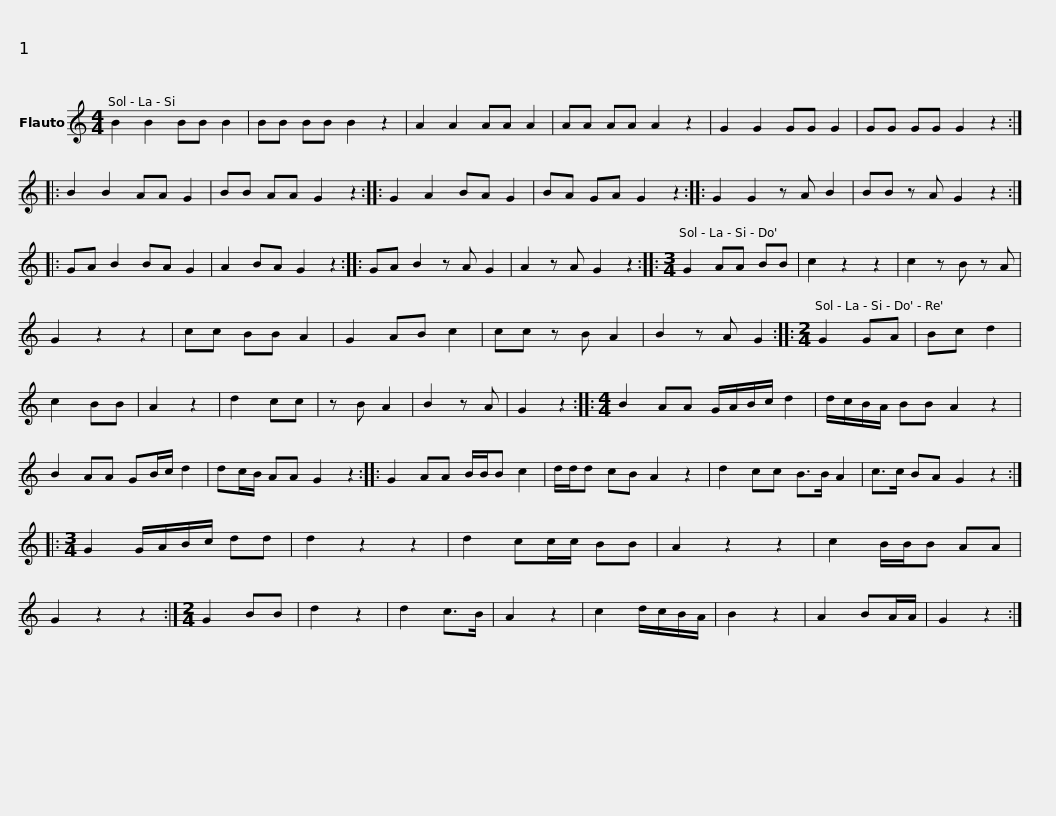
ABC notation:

X:1
L:1/8
M:4/4
I:linebreak $
K:C
V:1 treble
V:1
 B2 B2 BB B2 | BB BB B2 z2 | A2 A2 AA A2 | AA AA A2 z2 | G2 G2 GG G2 | %5
 GG GG G2 z2 ::$ B2 B2 AA G2 | BB AA G2 z2 :: G2 A2 BA G2 | BA GA G2 z2 :: %10
 G2 G2 z A B2 | BB z A G2 z2 :: GA B2 BA G2 |$ A2 BA G2 z2 :: GA B2 z A G2 | %15
 A2 z A G2 z2 ::[M:3/4] G2 AA BB | c2 z2 z2 | c2 z B z A | G2 z2 z2 | %20
 cc BB A2 |$ G2 AB c2 | cc z B A2 | B2 z A G2 ::[M:2/4] G2 GA | %25
 Bc d2 | c2 BB | A2 z2 | d2 cc | z B A2 | %30
 B2 z A | G2 z2 ::$[M:4/4] B2 AA G/A/B/c/ d2 | d/c/B/A/ BB A2 z2 | B2 AA GB/c/ d2 | %35
 dc/B/ AA G2 z2 :: G2 AA B/B/B c2 |$ d/d/d cB A2 z2 | d2 cc B>B A2 | c>c BA G2 z2 :: %40
[M:3/4] G2 G/A/B/c/ dd | d2 z2 z2 | d2 cc/c/ BB | A2 z2 z2 |$ c2 B/B/B AA | %45
 G2 z2 z2 :|$[M:2/4] G2 BB | d2 z2 | d2 c>B | A2 z2 | %50
 c2 d/c/B/A/ | B2 z2 | A2 BA/A/ | G2 z2 :| %54
